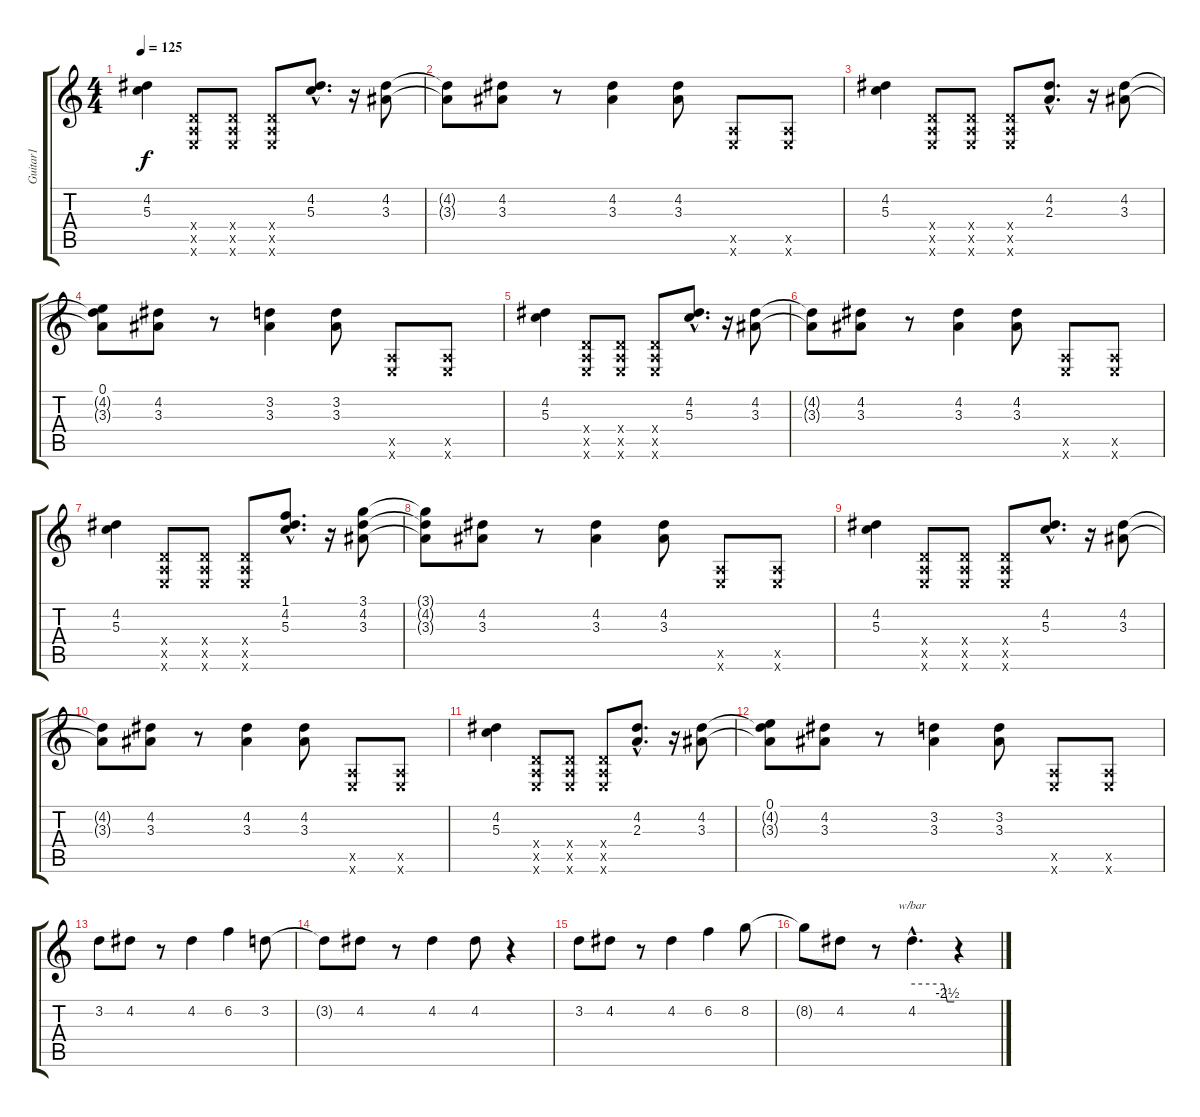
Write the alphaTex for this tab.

\track ("Guitar1" "Guitar1") {instrument distortionguitar}
\staff {score tabs}
\tuning (E4 B3 G3 D3 A2 E2) {hide}
\ts (4 4)
\tempo 125
\clef g2
\ks c
(4.2 5.3).4{dy f} (0.4{x} 0.5{x} 0.6{x}).8 (0.4{x} 0.5{x} 0.6{x}).8 (0.4{x} 0.5{x} 0.6{x}).8 (4.2{hac} 5.3{hac}).8{d} r.16 (4.2 3.3).8 |
(4.2{t} 3.3{t}).8 (4.2 3.3).8 r.8 (4.2 3.3).4 (4.2 3.3).8 (0.5{x} 0.6{x}).8 (0.5{x} 0.6{x}).8 |
(4.2 5.3).4 (0.4{x} 0.5{x} 0.6{x}).8 (0.4{x} 0.5{x} 0.6{x}).8 (0.4{x} 0.5{x} 0.6{x}).8 (4.2{hac} 2.3{hac}).8{d} r.16 (4.2 3.3).8 |
(0.1 4.2{t} 3.3{t}).8 (4.2 3.3).8 r.8 (3.2 3.3).4 (3.2 3.3).8 (0.5{x} 0.6{x}).8 (0.5{x} 0.6{x}).8 |
(4.2 5.3).4 (0.4{x} 0.5{x} 0.6{x}).8 (0.4{x} 0.5{x} 0.6{x}).8 (0.4{x} 0.5{x} 0.6{x}).8 (4.2{hac} 5.3{hac}).8{d} r.16 (4.2 3.3).8 |
(4.2{t} 3.3{t}).8 (4.2 3.3).8 r.8 (4.2 3.3).4 (4.2 3.3).8 (0.5{x} 0.6{x}).8 (0.5{x} 0.6{x}).8 |
(4.2 5.3).4 (0.4{x} 0.5{x} 0.6{x}).8 (0.4{x} 0.5{x} 0.6{x}).8 (0.4{x} 0.5{x} 0.6{x}).8 (1.1{hac} 4.2{hac} 5.3{hac}).8{d} r.16 (3.1 4.2 3.3).8 |
(3.1{t} 4.2{t} 3.3{t}).8 (4.2 3.3).8 r.8 (4.2 3.3).4 (4.2 3.3).8 (0.5{x} 0.6{x}).8 (0.5{x} 0.6{x}).8 |
(4.2 5.3).4 (0.4{x} 0.5{x} 0.6{x}).8 (0.4{x} 0.5{x} 0.6{x}).8 (0.4{x} 0.5{x} 0.6{x}).8 (4.2{hac} 5.3{hac}).8{d} r.16 (4.2 3.3).8 |
(4.2{t} 3.3{t}).8 (4.2 3.3).8 r.8 (4.2 3.3).4 (4.2 3.3).8 (0.5{x} 0.6{x}).8 (0.5{x} 0.6{x}).8 |
(4.2 5.3).4 (0.4{x} 0.5{x} 0.6{x}).8 (0.4{x} 0.5{x} 0.6{x}).8 (0.4{x} 0.5{x} 0.6{x}).8 (4.2{hac} 2.3{hac}).8{d} r.16 (4.2 3.3).8 |
(0.1 4.2{t} 3.3{t}).8 (4.2 3.3).8 r.8 (3.2 3.3).4 (3.2 3.3).8 (0.5{x} 0.6{x}).8 (0.5{x} 0.6{x}).8 |
3.2.8 4.2.8 r.8 4.2.4 6.2.4 3.2.8 |
3.2{t}.8 4.2.8 r.8 4.2.4 4.2.8 r.4 |
3.2.8 4.2.8 r.8 4.2.4 6.2.4 8.2.8 |
8.2{t}.8 4.2.8 r.8 4.2{hac}.4{d tbe (custom default 0 0 45 0 50 -10 60 -10)} r.4
